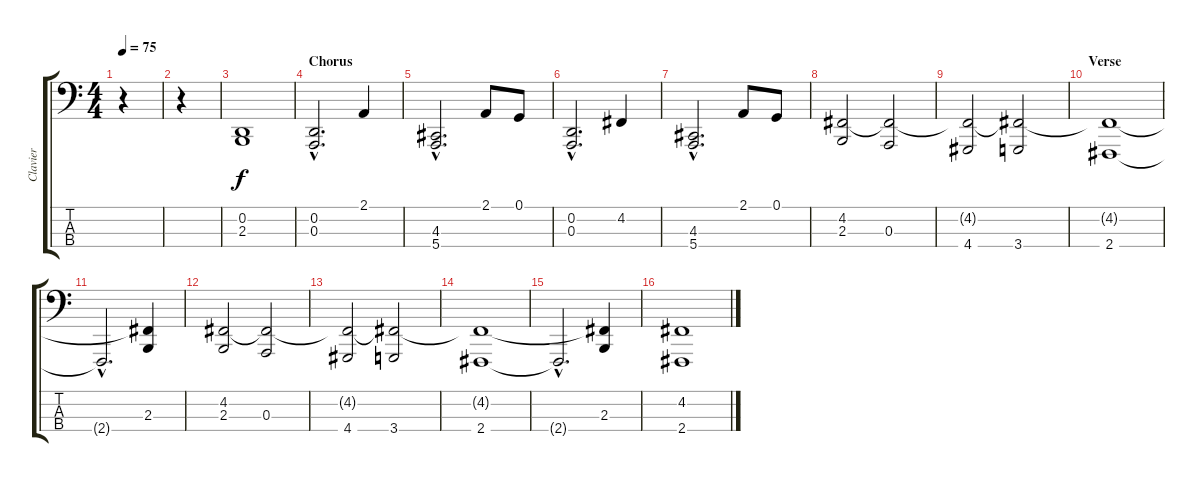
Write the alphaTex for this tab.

\track ("Clavier" "Clavier") {instrument lead8bassandlead}
\staff {score tabs}
\tuning (G2 D2 A1 E1) {hide}
\ts (4 4)
\tempo 75
\clef f4
\ks c
r.4{dy f} |
r.4 |
(0.2 2.3).1 |
\section ("" "Chorus")
(0.2{hac} 0.3{hac}).2{d} 2.1.4 |
(4.3{hac} 5.4{hac}).2{d} 2.1.8 0.1.8 |
(0.2{hac} 0.3{hac}).2{d} 4.2.4 |
(4.3{hac} 5.4{hac}).2{d} 2.1.8 0.1.8 |
(4.2 2.3).2 (4.2{t} 0.3).2 |
(4.2{t} 4.4).2 (4.2{t} 3.4).2 |
\section ("" "Verse")
(4.2{t} 2.4).1 |
2.4{hac t}.2{d} (4.2{t} 2.3).4 |
(4.2 2.3).2 (4.2{t} 0.3).2 |
(4.2{t} 4.4).2 (4.2{t} 3.4).2 |
(4.2{t} 2.4).1 |
2.4{hac t}.2{d} (4.2{t} 2.3).4 |
(4.2 2.4).1
